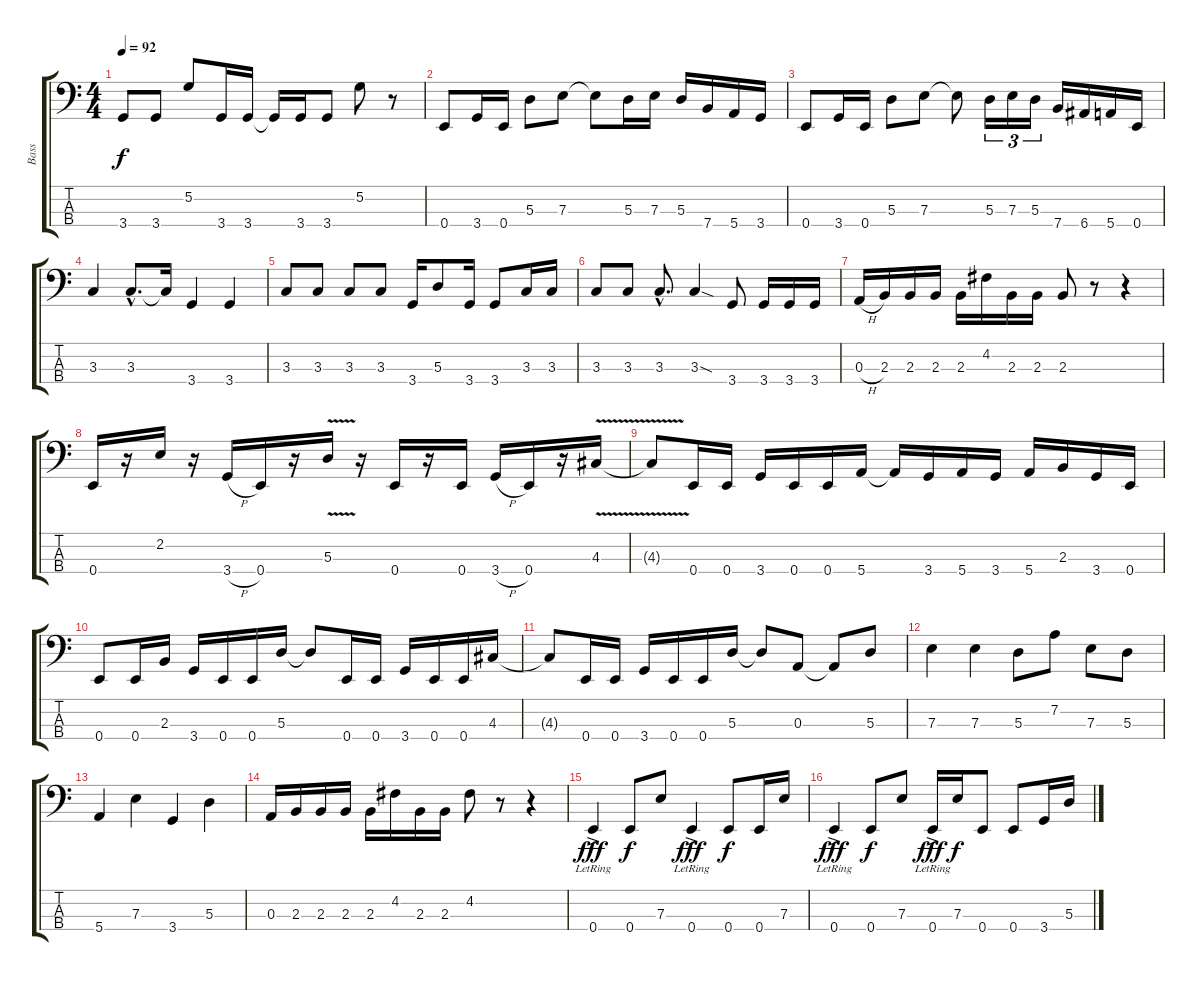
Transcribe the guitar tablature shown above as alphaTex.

\track ("Bass" "Bass") {instrument electricbassfinger}
\staff {score tabs}
\tuning (G2 D2 A1 E1) {hide}
\ts (4 4)
\tempo 92
\clef f4
\ks c
3.4.8{dy f} 3.4.8 5.2.8 3.4.16 3.4.16 3.4{t}.16 3.4.16 3.4.8 5.2.8 r.8 |
0.4.8 3.4.16 0.4.16 5.3.8 7.3.8 7.3{t}.8 5.3.16 7.3.16 5.3.16 7.4.16 5.4.16 3.4.16 |
0.4.8 3.4.16 0.4.16 5.3.8 7.3.8 7.3{t}.8 5.3.16{tu (3 2)} 7.3.16{tu (3 2)} 5.3.16{tu (3 2)} 7.4.16 6.4.16 5.4.16 0.4.16 |
3.3.4 3.3{hac}.8{d} 3.3{t}.16 3.4.4 3.4.4 |
3.3.8 3.3.8 3.3.8 3.3.8 3.4.16 5.3.8 3.4.16 3.4.8 3.3.16 3.3.16 |
3.3.8 3.3.8 3.3{hac}.8{d} 3.3{sod}.4 3.4.8 3.4.16 3.4.16 3.4.16 |
0.3{h}.16 2.3.16 2.3.16 2.3.16 2.3.16 4.2.16 2.3.16 2.3.16 2.3.8 r.8 r.4 |
0.4.16 r.16 2.2.16 r.16 3.4{h}.16 0.4.16 r.16 5.3{v}.16 r.16 0.4.16 r.16 0.4.16 3.4{h}.16 0.4.16 r.16 4.3{v}.16 |
4.3{t}.8 0.4.16 0.4.16 3.4.16 0.4.16 0.4.16 5.4.16 5.4{t}.16 3.4.16 5.4.16 3.4.16 5.4.16 2.3.16 3.4.16 0.4.16 |
0.4.8 0.4.16 2.3.16 3.4.16 0.4.16 0.4.16 5.3.16 5.3{t}.8 0.4.16 0.4.16 3.4.16 0.4.16 0.4.16 4.3.16 |
4.3{t}.8 0.4.16 0.4.16 3.4.16 0.4.16 0.4.16 5.3.16 5.3{t}.8 0.3.8 0.3{t}.8 5.3.8 |
7.3.4 7.3.4 5.3.8 7.2.8 7.3.8 5.3.8 |
5.4.4 7.3.4 3.4.4 5.3.4 |
0.3.16 2.3.16 2.3.16 2.3.16 2.3.16 4.2.16 2.3.16 2.3.16 4.2.8 r.8 r.4 |
0.4{ac lr}.4{dy fff} 0.4.8{dy f} 7.3.8 0.4{ac lr}.4{dy fff} 0.4.8{dy f} 0.4.16 7.3.16 |
0.4{ac lr}.4{dy fff} 0.4.8{dy f} 7.3.8 0.4{ac lr}.16{dy fff} 7.3.16{dy f} 0.4.8 0.4.8 3.4.16 5.3.16
